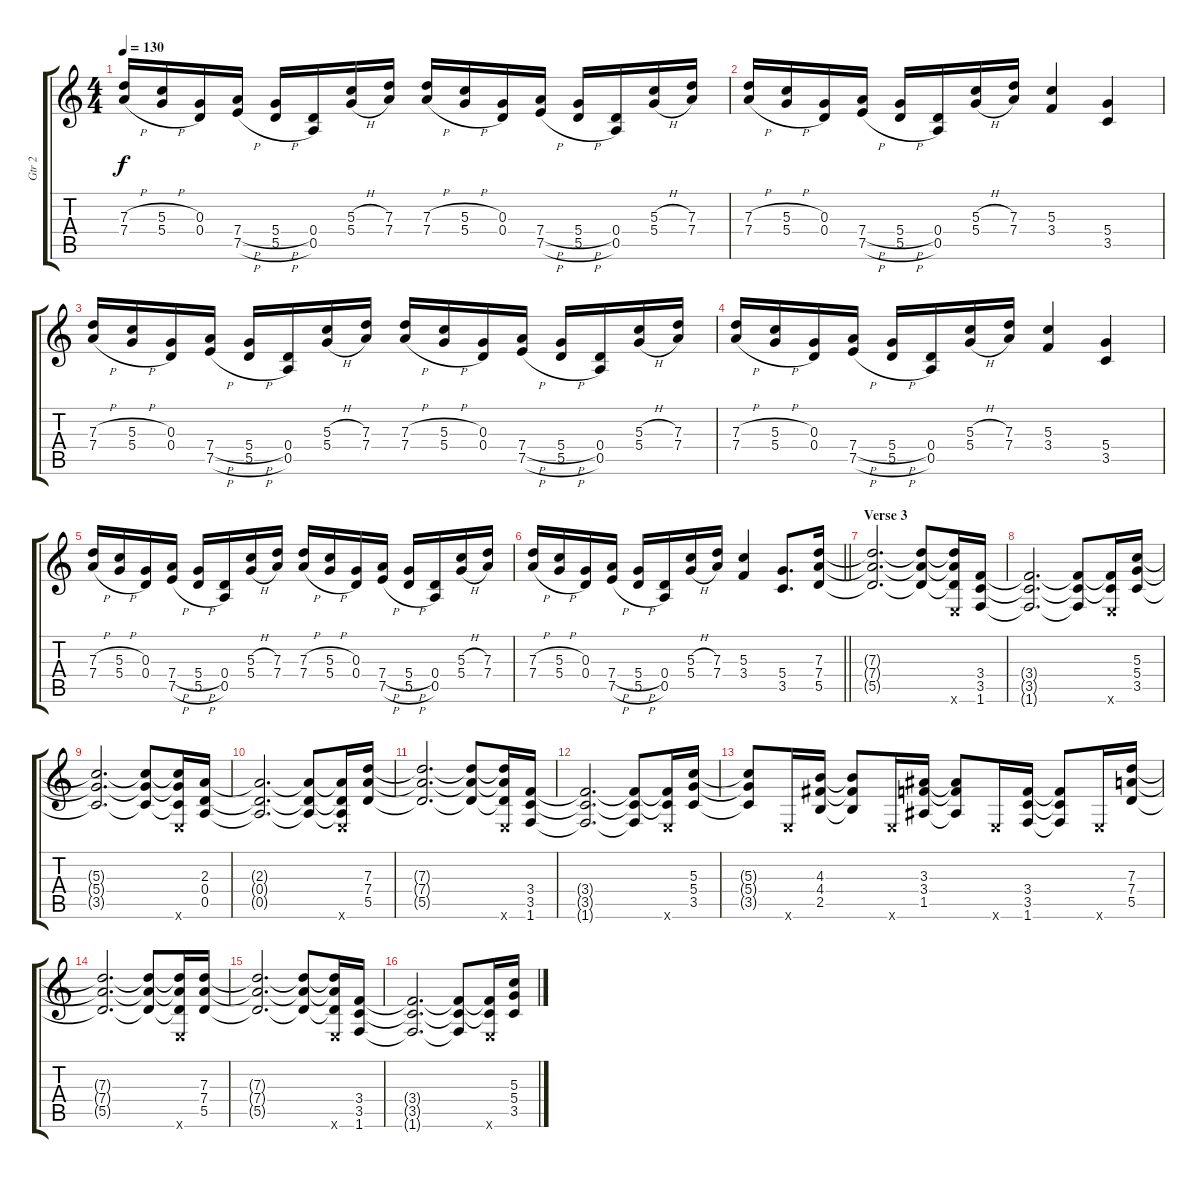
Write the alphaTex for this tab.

\track ("Gtr 2" "Gtr 2") {instrument distortionguitar}
\staff {score tabs}
\tuning (E4 B3 G3 D3 A2 E2) {hide}
\ts (4 4)
\tempo 130
\clef g2
\ks c
(7.3{h} 7.4{h}).16{dy f} (5.3{h} 5.4{h}).16 (0.3 0.4).16 (7.4{h} 7.5{h}).16 (5.4{h} 5.5{h}).16 (0.4 0.5).16 (5.3{h} 5.4{h}).16 (7.3 7.4).16 (7.3{h} 7.4{h}).16 (5.3{h} 5.4{h}).16 (0.3 0.4).16 (7.4{h} 7.5{h}).16 (5.4{h} 5.5{h}).16 (0.4 0.5).16 (5.3{h} 5.4{h}).16 (7.3 7.4).16 |
(7.3{h} 7.4{h}).16 (5.3{h} 5.4{h}).16 (0.3 0.4).16 (7.4{h} 7.5{h}).16 (5.4{h} 5.5{h}).16 (0.4 0.5).16 (5.3{h} 5.4{h}).16 (7.3 7.4).16 (5.3 3.4).4 (5.4 3.5).4 |
(7.3{h} 7.4{h}).16 (5.3{h} 5.4{h}).16 (0.3 0.4).16 (7.4{h} 7.5{h}).16 (5.4{h} 5.5{h}).16 (0.4 0.5).16 (5.3{h} 5.4{h}).16 (7.3 7.4).16 (7.3{h} 7.4{h}).16 (5.3{h} 5.4{h}).16 (0.3 0.4).16 (7.4{h} 7.5{h}).16 (5.4{h} 5.5{h}).16 (0.4 0.5).16 (5.3{h} 5.4{h}).16 (7.3 7.4).16 |
(7.3{h} 7.4{h}).16 (5.3{h} 5.4{h}).16 (0.3 0.4).16 (7.4{h} 7.5{h}).16 (5.4{h} 5.5{h}).16 (0.4 0.5).16 (5.3{h} 5.4{h}).16 (7.3 7.4).16 (5.3 3.4).4 (5.4 3.5).4 |
(7.3{h} 7.4{h}).16 (5.3{h} 5.4{h}).16 (0.3 0.4).16 (7.4{h} 7.5{h}).16 (5.4{h} 5.5{h}).16 (0.4 0.5).16 (5.3{h} 5.4{h}).16 (7.3 7.4).16 (7.3{h} 7.4{h}).16 (5.3{h} 5.4{h}).16 (0.3 0.4).16 (7.4{h} 7.5{h}).16 (5.4{h} 5.5{h}).16 (0.4 0.5).16 (5.3{h} 5.4{h}).16 (7.3 7.4).16 |
\barLineRight lightlight
(7.3{h} 7.4{h}).16 (5.3{h} 5.4{h}).16 (0.3 0.4).16 (7.4{h} 7.5{h}).16 (5.4{h} 5.5{h}).16 (0.4 0.5).16 (5.3{h} 5.4{h}).16 (7.3 7.4).16 (5.3 3.4).4 (5.4 3.5).8{d} (7.3 7.4 5.5).16 |
\section ("" "Verse 3")
(7.3{t} 7.4{t} 5.5{t}).2{d} (7.3{t} 7.4{t} 5.5{t}).8 (7.3{t} 7.4{t} 5.5{t} 0.6{x}).16 (3.4 3.5 1.6).16 |
(3.4{t} 3.5{t} 1.6{t}).2{d} (3.4{t} 3.5{t} 1.6{t}).8 (3.4{t} 3.5{t} 0.6{x}).16 (5.3 5.4 3.5).16 |
(5.3{t} 5.4{t} 3.5{t}).2{d} (5.3{t} 5.4{t} 3.5{t}).8 (5.3{t} 5.4{t} 3.5{t} 0.6{x}).16 (2.3 0.4 0.5).16 |
(2.3{t} 0.4{t} 0.5{t}).2{d} (2.3{t} 0.4{t} 0.5{t}).8 (2.3{t} 0.4{t} 0.5{t} 0.6{x}).16 (7.3 7.4 5.5).16 |
(7.3{t} 7.4{t} 5.5{t}).2{d} (7.3{t} 7.4{t} 5.5{t}).8 (7.3{t} 7.4{t} 5.5{t} 0.6{x}).16 (3.4 3.5 1.6).16 |
(3.4{t} 3.5{t} 1.6{t}).2{d} (3.4{t} 3.5{t} 1.6{t}).8 (3.4{t} 3.5{t} 0.6{x}).16 (5.3 5.4 3.5).16 |
(5.3{t} 5.4{t} 3.5{t}).8 0.6{x}.16 (4.3 4.4 2.5).16 (4.3{t} 4.4{t} 2.5{t}).8 0.6{x}.16 (3.3 3.4 1.5).16 (3.3{t} 3.4{t} 1.5{t}).8 0.6{x}.16 (3.4 3.5 1.6).16 (3.4{t} 3.5{t} 1.6{t}).8 0.6{x}.16 (7.3 7.4 5.5).16 |
(7.3{t} 7.4{t} 5.5{t}).2{d} (7.3{t} 7.4{t} 5.5{t}).8 (7.3{t} 7.4{t} 5.5{t} 0.6{x}).16 (7.3 7.4 5.5).16 |
(7.3{t} 7.4{t} 5.5{t}).2{d} (7.3{t} 7.4{t} 5.5{t}).8 (7.3{t} 7.4{t} 5.5{t} 0.6{x}).16 (3.4 3.5 1.6).16 |
(3.4{t} 3.5{t} 1.6{t}).2{d} (3.4{t} 3.5{t} 1.6{t}).8 (3.4{t} 3.5{t} 0.6{x}).16 (5.3 5.4 3.5).16
